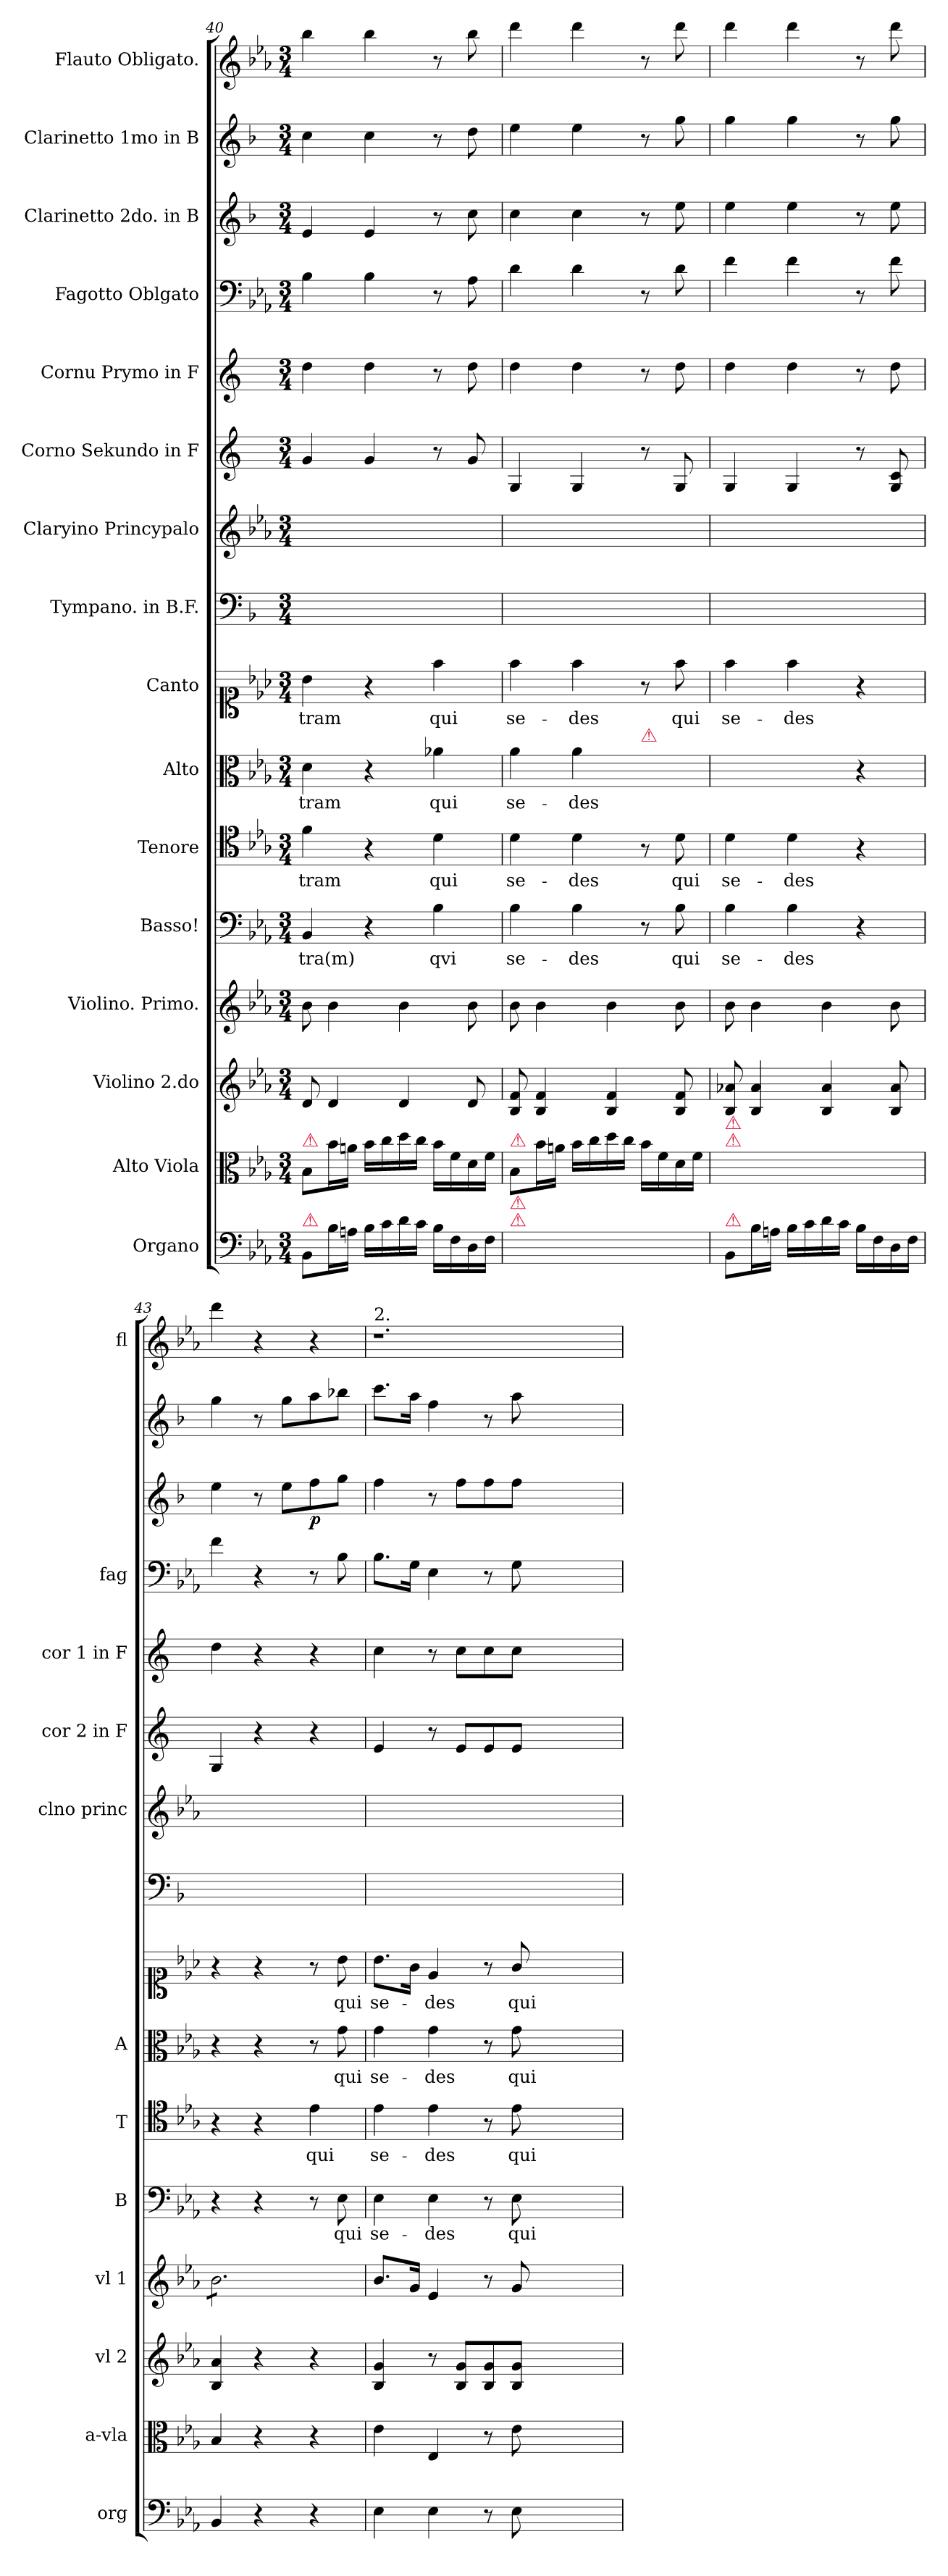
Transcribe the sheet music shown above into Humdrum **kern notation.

**kern	**kern	**kern	**kern	**kern	**text	**kern	**text	**kern	**text	**kern	**text	**kern	**kern	**kern	**kern	**kern	**kern	**dynam	**kern	**kern
*part16	*part15	*part14	*part13	*part12	*part12	*part11	*part11	*part10	*part10	*part9	*part9	*part8	*part7	*part6	*part5	*part4	*part3	*part3	*part2	*part1
*staff16	*staff15	*staff14	*staff13	*staff12	*staff12	*staff11	*staff11	*staff10	*staff10	*staff9	*staff9	*staff8	*staff7	*staff6	*staff5	*staff4	*staff3	*staff3	*staff2	*staff1
*I"Organo	*I"Alto Viola	*I"Violino 2.do	*I"Violino. Primo.	*I"Basso!	*	*I"Tenore	*	*I"Alto	*	*I"Canto	*	*I"Tympano. in B.F.	*I"Claryino Princypalo	*I"Corno Sekundo in F	*I"Cornu Prymo in F	*I"Fagotto Oblgato	*I"Clarinetto 2do. in B	*	*I"Clarinetto 1mo in B	*I"Flauto Obligato.
*I'org	*I'a-vla	*I'vl 2	*I'vl 1	*I'B	*	*I'T	*	*I'A	*	*	*	*	*I'clno princ	*I'cor 2 in F	*I'cor 1 in F	*I'fag	*	*	*	*I'fl
*clefF4	*clefC3	*clefG2	*clefG2	*clefF4	*	*clefC4	*	*clefC3	*	*clefC1	*	*clefF4	*clefG2	*clefG2	*clefG2	*clefF4	*clefG2	*	*clefG2	*clefG2
*	*	*	*	*	*	*	*	*	*	*	*	*ITrd1c2	*	*ITrd-2c-3	*ITrd-2c-3	*	*ITrd1c2	*	*ITrd1c2	*
*k[b-e-a-]	*k[b-e-a-]	*k[b-e-a-]	*k[b-e-a-]	*k[b-e-a-]	*	*k[b-e-a-]	*	*k[b-e-a-]	*	*k[b-e-a-]	*	*k[b-e-a-]	*k[b-e-a-]	*k[b-e-a-]	*k[b-e-a-]	*k[b-e-a-]	*k[b-e-a-]	*	*k[b-e-a-]	*k[b-e-a-]
*E-:	*E-:	*E-:	*E-:	*E-:	*	*E-:	*	*E-:	*	*E-:	*	*E-:	*E-:	*	*	*E-:	*E-:	*	*E-:	*E-:
*M3/4	*M3/4	*M3/4	*M3/4	*M3/4	*	*M3/4	*	*M3/4	*	*M3/4	*	*M3/4	*M3/4	*M3/4	*M3/4	*M3/4	*M3/4	*	*M3/4	*M3/4
=40	=40	=40	=40	=40	=40	=40	=40	=40	=40	=40	=40	=40	=40	=40	=40	=40	=40	=40	=40	=40
!	!LO:TX:a:color=crimson:t=⚠	!	!	!	!	!	!	!	!	!	!	!	!	!	!	!	!	!	!	!
!LO:TX:a:color=crimson:t=⚠	!	!	!	!	!	!	!	!	!	!	!	!	!	!	!	!	!	!	!	!
!	!	!	!	!	!	!	!	!	!LO:LY:color=darkblue	!	!	!	!	!	!	!	!	!	!	!
8BB-/L	8B-/L	8d/	8b-\	4BB-/	-tra(m)	4f\	-tram	4d\	-tram	4b-\	-tram	2.ryy	2.ryy	4b-/	4ff\	4B-\	4d/	.	4b-\	4bb-\
16B-\L	16b-\L	4d/	4b-\	.	.	.	.	.	.	.	.	.	.	.	.	.	.	.	.	.
16An\JJ	16an\JJ	.	.	.	.	.	.	.	.	.	.	.	.	.	.	.	.	.	.	.
16B-\LL	16b-\LL	.	.	4r	.	4r	.	4r	.	4r	.	.	.	4b-/	4ff\	4B-\	4d/	.	4b-\	4bb-\
16c\	16cc\	.	.	.	.	.	.	.	.	.	.	.	.	.	.	.	.	.	.	.
16d\	16dd\	4d/	4b-\	.	.	.	.	.	.	.	.	.	.	.	.	.	.	.	.	.
16c\JJ	16cc\JJ	.	.	.	.	.	.	.	.	.	.	.	.	.	.	.	.	.	.	.
!	!	!	!	!	!	!	!	!	!LO:LY:color=darkblue	!	!	!	!	!	!	!	!	!	!	!
16B-\LL	16b-\LL	.	.	4B-\	qvi	4d\	qui	4a-X\	qui	4ff\	qui	.	.	8r	8r	8r	8r	.	8r	8r
16F\	16f\	.	.	.	.	.	.	.	.	.	.	.	.	.	.	.	.	.	.	.
16D\	16d\	8d/	8b-\	.	.	.	.	.	.	.	.	.	.	8b-/	8ff\	8A-\	8b-\	.	8cc\	8bb-\
16F\JJ	16f\JJ	.	.	.	.	.	.	.	.	.	.	.	.	.	.	.	.	.	.	.
=41	=41	=41	=41	=41	=41	=41	=41	=41	=41	=41	=41	=41	=41	=41	=41	=41	=41	=41	=41	=41
!	!LO:TX:a:color=crimson:t=⚠	!	!	!	!	!	!	!	!	!	!	!	!	!	!	!	!	!	!	!
!LO:TX:a:color=crimson:t=⚠	!	!	!	!	!	!	!	!	!	!	!	!	!	!	!	!	!	!	!	!
!LO:TX:a:color=crimson:t=⚠	!	!	!	!	!	!	!	!	!	!	!	!	!	!	!	!	!	!	!	!
!	!	!	!	!	!	!	!	!	!LO:LY:color=darkblue	!	!	!	!	!	!	!	!	!	!	!
8BB-/Lyy	8B-/L	8B-/ 8f/	8b-\	4B-\	se-	4d\	se-	4a-\	se-	4ff\	se-	2.ryy	2.ryy	4B-/	4ff\	4d\	4b-\	.	4dd\	4ddd\
16B-\Lyy	16b-\L	4B-/ 4f/	4b-\	.	.	.	.	.	.	.	.	.	.	.	.	.	.	.	.	.
16An\JJyy	16an\JJ	.	.	.	.	.	.	.	.	.	.	.	.	.	.	.	.	.	.	.
!	!	!	!	!	!	!	!	!	!LO:LY:color=darkblue	!	!	!	!	!	!	!	!	!	!	!
16B-\LLyy	16b-\LL	.	.	4B-\	-des	4d\	-des	4a-\	-des	4ff\	-des	.	.	4B-/	4ff\	4d\	4b-\	.	4dd\	4ddd\
16c\yy	16cc\	.	.	.	.	.	.	.	.	.	.	.	.	.	.	.	.	.	.	.
16d\yy	16dd\	4B-/ 4f/	4b-\	.	.	.	.	.	.	.	.	.	.	.	.	.	.	.	.	.
16c\JJyy	16cc\JJ	.	.	.	.	.	.	.	.	.	.	.	.	.	.	.	.	.	.	.
!	!	!	!	!	!	!	!	!LO:TX:a:color=crimson:t=⚠	!	!	!	!	!	!	!	!	!	!	!	!
!	!	!	!	!	!	!	!	!	!LO:LY:i:color=darkblue	!	!	!	!	!	!	!	!	!	!	!
16B-\LLyy	16b-\LL	.	.	8r	.	8r	.	4a-X\yy	qui	8r	.	.	.	8r	8r	8r	8r	.	8r	8r
16F\yy	16f\	.	.	.	.	.	.	.	.	.	.	.	.	.	.	.	.	.	.	.
16D\yy	16d\	8B-/ 8f/	8b-\	8B-\	qui	8d\	qui	.	.	8ff\	qui	.	.	8B-/	8ff\	8d\	8dd\	.	8ff\	8ddd\
16F\JJyy	16f\JJ	.	.	.	.	.	.	.	.	.	.	.	.	.	.	.	.	.	.	.
=42	=42	=42	=42	=42	=42	=42	=42	=42	=42	=42	=42	=42	=42	=42	=42	=42	=42	=42	=42	=42
!	!LO:TX:a:color=crimson:t=⚠	!	!	!	!	!	!	!	!	!	!	!	!	!	!	!	!	!	!	!
!	!LO:TX:a:color=crimson:t=⚠	!	!	!	!	!	!	!	!	!	!	!	!	!	!	!	!	!	!	!
!LO:TX:a:color=crimson:t=⚠	!	!	!	!	!	!	!	!	!	!	!	!	!	!	!	!	!	!	!	!
!	!	!	!	!	!	!	!	!	!LO:LY:i:color=darkblue	!	!	!	!	!	!	!	!	!	!	!
8BB-/L	8B-/Lyy	8B-/ 8a-X/	8b-\	4B-\	se-	4d\	se-	4a-\yy	se-	4ff\	se-	2.ryy	2.ryy	4B-/	4ff\	4f\	4dd\	.	4ff\	4ddd\
16B-\L	16b-\Lyy	4B-/ 4a-/	4b-\	.	.	.	.	.	.	.	.	.	.	.	.	.	.	.	.	.
16An\JJ	16an\JJyy	.	.	.	.	.	.	.	.	.	.	.	.	.	.	.	.	.	.	.
!	!	!	!	!	!	!	!	!	!LO:LY:i:color=darkblue	!	!	!	!	!	!	!	!	!	!	!
16B-\LL	16b-\LLyy	.	.	4B-\	-des	4d\	-des	4a-\yy	-des	4ff\	-des	.	.	4B-/	4ff\	4f\	4dd\	.	4ff\	4ddd\
16c\	16cc\yy	.	.	.	.	.	.	.	.	.	.	.	.	.	.	.	.	.	.	.
16d\	16dd\yy	4B-/ 4a-/	4b-\	.	.	.	.	.	.	.	.	.	.	.	.	.	.	.	.	.
16c\JJ	16cc\JJyy	.	.	.	.	.	.	.	.	.	.	.	.	.	.	.	.	.	.	.
16B-\LL	16b-\LLyy	.	.	4r	.	4r	.	4r	.	4r	.	.	.	8r	8r	8r	8r	.	8r	8r
16F\	16f\yy	.	.	.	.	.	.	.	.	.	.	.	.	.	.	.	.	.	.	.
16D\	16d\yy	8B-/ 8a-/	8b-\	.	.	.	.	.	.	.	.	.	.	8B-/ 8e-/	8ff\	8f\	8dd\	.	8ff\	8ddd\
16F\JJ	16f\JJyy	.	.	.	.	.	.	.	.	.	.	.	.	.	.	.	.	.	.	.
=43	=43	=43	=43	=43	=43	=43	=43	=43	=43	=43	=43	=43	=43	=43	=43	=43	=43	=43	=43	=43
*	*	*	*tremolo	*	*	*	*	*	*	*	*	*	*	*	*	*	*	*	*	*
4BB-/	4B-/	4B-/ 4a-/	8b-\L	4r	.	4r	.	4r	.	4r	.	2.ryy	2.ryy	4B-/	4ff\	4f\	4dd\	.	4ff\	4ddd\
.	.	.	8b-\	.	.	.	.	.	.	.	.	.	.	.	.	.	.	.	.	.
4r	4r	4r	8b-\	4r	.	4r	.	4r	.	4r	.	.	.	4r	4r	4r	8r	.	8r	4r
.	.	.	8b-\	.	.	.	.	.	.	.	.	.	.	.	.	.	8dd\L	.	8ff\L	.
4r	4r	4r	8b-\	8r	.	4e-\	qui	8r	.	8r	.	.	.	4r	4r	8r	8ee-\	p.	8gg\	4r
!	!	!	!	!	!LO:LY:i	!	!	!	!LO:LY:color=darkblue	!	!	!	!	!	!	!	!	!	!	!
.	.	.	8b-\J	8E-\	qui	.	.	8g\	qui	8b-\	qui	.	.	.	.	8B-\	8ff\J	.	8aa-X\J	.
*	*	*	*Xtremolo	*	*	*	*	*	*	*	*	*	*	*	*	*	*	*	*	*
=44	=44	=44	=44	=44	=44	=44	=44	=44	=44	=44	=44	=44	=44	=44	=44	=44	=44	=44	=44	=44
!	!	!	!	!	!	!	!	!	!	!	!	!	!	!	!	!	!	!	!	!LO:TX:a:t=2.
!	!	!	!	!	!LO:LY:i	!	!	!	!LO:LY:color=darkblue	!	!	!	!	!	!	!	!	!	!	!
4E-\	4e-\	4B-/ 4g/	8.b-/L	4E-\	se-	4e-\	se-	4g\	se-	8.b-\L	se-	2.ryy	2.ryy	4g/	4ee-\	8.B-\L	4ee-\	.	8.bb-\L	1.r
.	.	.	16g/Jk	.	.	.	.	.	.	16g\Jk	.	.	.	.	.	16G\Jk	.	.	16gg\Jk	.
!	!	!	!	!	!LO:LY:i	!	!	!	!LO:LY:color=darkblue	!	!	!	!	!	!	!	!	!	!	!
4E-\	4E-/	8r	4e-/	4E-\	-des	4e-\	-des	4g\	-des	4e-/	-des	.	.	8r	8r	4E-\	8r	.	4ee-\	.
.	.	8B-/ 8g/L	.	.	.	.	.	.	.	.	.	.	.	8g/L	8ee-\L	.	8ee-\L	.	.	.
8r	8r	8B-/ 8g/	8r	8r	.	8r	.	8r	.	8r	.	.	.	8g/	8ee-\	8r	8ee-\	.	8r	.
!	!	!	!	!	!LO:LY:i	!	!	!	!LO:LY:i:color=darkblue	!	!	!	!	!	!	!	!	!	!	!
8E-\	8e-\	8B-/ 8g/J	8g/	8E-\	qui	8e-\	qui	8g\	qui	8g/	qui	.	.	8g/J	8ee-\J	8G\	8ee-\J	.	8gg\	.
2.ryy	2.ryy	2.ryy	2.ryy	2.ryy	.	2.ryy	.	2.ryy	.	2.ryy	.	2.ryy	2.ryy	2.ryy	2.ryy	2.ryy	2.ryy	.	2.ryy	.
=	=	=	=	=	=	=	=	=	=	=	=	=	=	=	=	=	=	=	=	=
*-	*-	*-	*-	*-	*-	*-	*-	*-	*-	*-	*-	*-	*-	*-	*-	*-	*-	*-	*-	*-
